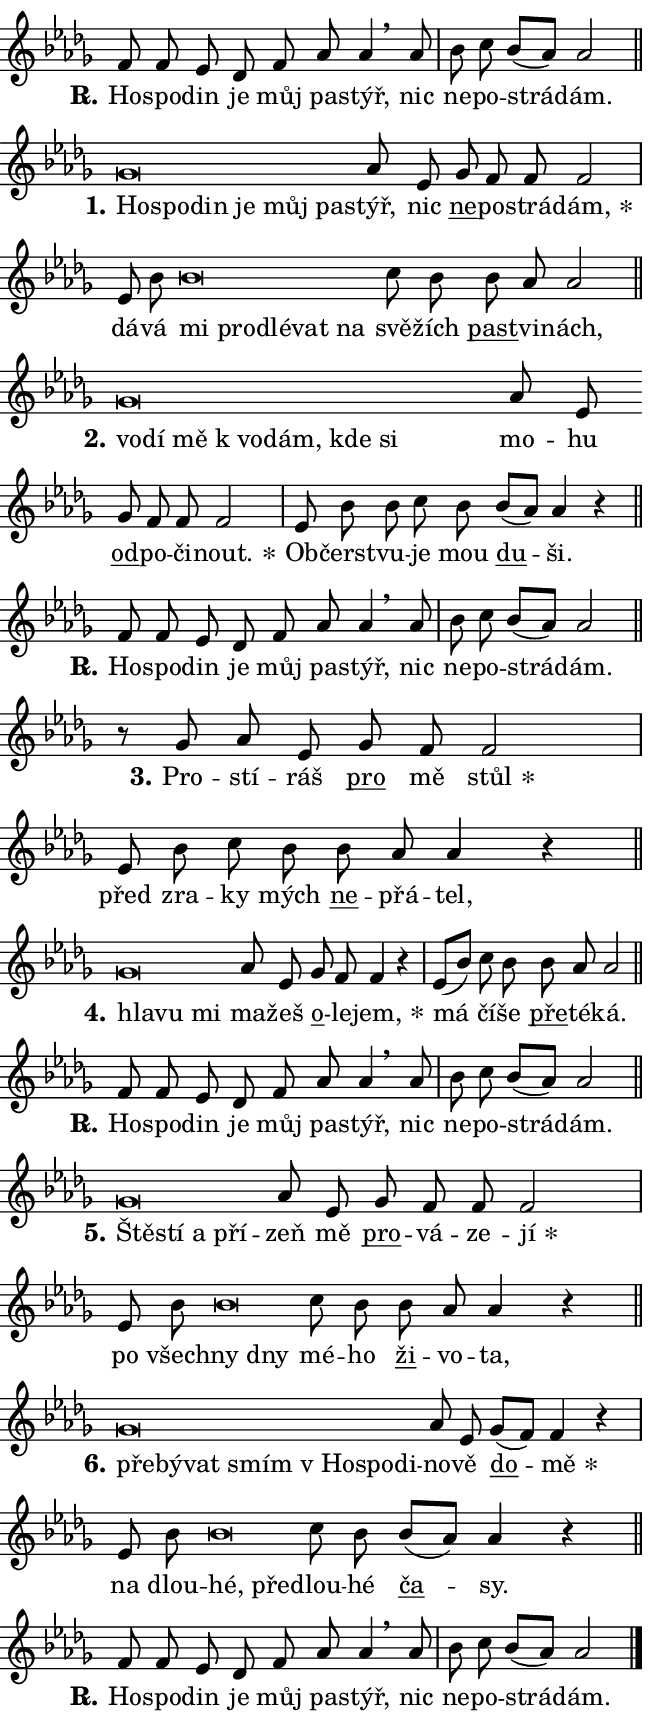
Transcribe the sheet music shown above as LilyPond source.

\version "2.24.0"
\header { tagline = "" }
\paper {
  indent = 0\cm
  top-margin = 0\cm
  right-margin = 0.13\cm % to fit lyric hyphens
  bottom-margin = 0\cm
  left-margin = 0\cm
  paper-width = 11\cm
  page-breaking = #ly:one-page-breaking
  system-system-spacing.basic-distance = #11
  score-system-spacing.basic-distance = #11
  ragged-last = ##f
}


%% Author: Thomas Morley
%% https://lists.gnu.org/archive/html/lilypond-user/2020-05/msg00002.html
#(define (line-position grob)
"Returns position of @var[grob} in current system:
   @code{'start}, if at first time-step
   @code{'end}, if at last time-step
   @code{'middle} otherwise
"
  (let* ((col (ly:item-get-column grob))
         (ln (ly:grob-object col 'left-neighbor))
         (rn (ly:grob-object col 'right-neighbor))
         (col-to-check-left (if (ly:grob? ln) ln col))
         (col-to-check-right (if (ly:grob? rn) rn col))
         (break-dir-left
           (and
             (ly:grob-property col-to-check-left 'non-musical #f)
             (ly:item-break-dir col-to-check-left)))
         (break-dir-right
           (and
             (ly:grob-property col-to-check-right 'non-musical #f)
             (ly:item-break-dir col-to-check-right))))
        (cond ((eqv? 1 break-dir-left) 'start)
              ((eqv? -1 break-dir-right) 'end)
              (else 'middle))))

#(define (tranparent-at-line-position vctor)
  (lambda (grob)
  "Relying on @code{line-position} select the relevant enry from @var{vctor}.
Used to determine transparency,"
    (case (line-position grob)
      ((end) (not (vector-ref vctor 0)))
      ((middle) (not (vector-ref vctor 1)))
      ((start) (not (vector-ref vctor 2))))))

noteHeadBreakVisibility =
#(define-music-function (break-visibility)(vector?)
"Makes @code{NoteHead}s transparent relying on @var{break-visibility}"
#{
  \override NoteHead.transparent =
    #(tranparent-at-line-position break-visibility)
#})

#(define delete-ledgers-for-transparent-note-heads
  (lambda (grob)
    "Reads whether a @code{NoteHead} is transparent.
If so this @code{NoteHead} is removed from @code{'note-heads} from
@var{grob}, which is supposed to be @code{LedgerLineSpanner}.
As a result ledgers are not printed for this @code{NoteHead}"
    (let* ((nhds-array (ly:grob-object grob 'note-heads))
           (nhds-list
             (if (ly:grob-array? nhds-array)
                 (ly:grob-array->list nhds-array)
                 '()))
           ;; Relies on the transparent-property being done before
           ;; Staff.LedgerLineSpanner.after-line-breaking is executed.
           ;; This is fragile ...
           (to-keep
             (remove
               (lambda (nhd)
                 (ly:grob-property nhd 'transparent #f))
               nhds-list)))
      ;; TODO find a better method to iterate over grob-arrays, similiar
      ;; to filter/remove etc for lists
      ;; For now rebuilt from scratch
      (set! (ly:grob-object grob 'note-heads)  '())
      (for-each
        (lambda (nhd)
          (ly:pointer-group-interface::add-grob grob 'note-heads nhd))
        to-keep))))

squashNotes = {
  \override NoteHead.X-extent = #'(-0.2 . 0.2)
  \override NoteHead.Y-extent = #'(-0.75 . 0)
  \override NoteHead.stencil =
    #(lambda (grob)
       (let ((pos (ly:grob-property grob 'staff-position)))
         (begin
           (if (< pos -7) (display "ERROR: Lower brevis then expected\n") (display ""))
           (if (<= pos -6) ly:text-interface::print ly:note-head::print))))
}
unSquashNotes = {
  \revert NoteHead.X-extent
  \revert NoteHead.Y-extent
  \revert NoteHead.stencil
}

hideNotes = \noteHeadBreakVisibility #begin-of-line-visible
unHideNotes = \noteHeadBreakVisibility #all-visible

% work-around for resetting accidentals
% https://lilypond.org/doc/v2.23/Documentation/notation/displaying-rhythms#unmetered-music
cadenzaMeasure = {
  \cadenzaOff
  \partial 1024 s1024
  \cadenzaOn
}

#(define-markup-command (accent layout props text) (markup?)
  "Underline accented syllable"
  (interpret-markup layout props
    #{\markup \override #'(offset . 4.3) \underline { #text }#}))

responsum = \markup \concat {
  "R" \hspace #-1.05 \path #0.1 #'((moveto 0 0.07) (lineto 0.9 0.8)) \hspace #0.05 "."
}

spaceSize = #0.6828661417322834 % exact space size for TeX Gyre Schola

\layout {
  \context {
    \Staff
    \remove "Time_signature_engraver"
    \override LedgerLineSpanner.after-line-breaking = #delete-ledgers-for-transparent-note-heads
  }
  \context {
    \Lyrics {
      \override LyricSpace.minimum-distance = \spaceSize
      \override LyricText.font-name = #"TeX Gyre Schola"
      \override LyricText.font-size = 1
      \override StanzaNumber.font-name = #"TeX Gyre Schola Bold"
      \override StanzaNumber.font-size = 1
    }
  }
  \context {
    \Score 
    \override NoteHead.text =
      #(lambda (grob) 
        (let ((pos (ly:grob-property grob 'staff-position)))
          #{\markup {
            \combine
              \halign #-0.55 \raise #(if (= pos -6) 0 0.5) \override #'(thickness . 2) \draw-line #'(3.2 . 0)
              \musicglyph "noteheads.sM1"
          }#}))
  }
}

% magnetic-lyrics.ily
%
%   written by
%     Jean Abou Samra <jean@abou-samra.fr>
%     Werner Lemberg <wl@gnu.org>
%
%   adapted by
%     Jiri Hon <jiri.hon@gmail.com>
%
% Version 2022-Apr-15

% https://www.mail-archive.com/lilypond-user@gnu.org/msg149350.html

#(define (Left_hyphen_pointer_engraver context)
   "Collect syllable-hyphen-syllable occurrences in lyrics and store
them in properties.  This engraver only looks to the left.  For
example, if the lyrics input is @code{foo -- bar}, it does the
following.

@itemize @bullet
@item
Set the @code{text} property of the @code{LyricHyphen} grob between
@q{foo} and @q{bar} to @code{foo}.

@item
Set the @code{left-hyphen} property of the @code{LyricText} grob with
text @q{foo} to the @code{LyricHyphen} grob between @q{foo} and
@q{bar}.
@end itemize

Use this auxiliary engraver in combination with the
@code{lyric-@/text::@/apply-@/magnetic-@/offset!} hook."
   (let ((hyphen #f)
         (text #f))
     (make-engraver
      (acknowledgers
       ((lyric-syllable-interface engraver grob source-engraver)
        (set! text grob)))
      (end-acknowledgers
       ((lyric-hyphen-interface engraver grob source-engraver)
        ;(when (not (grob::has-interface grob 'lyric-space-interface))
          (set! hyphen grob)));)
      ((stop-translation-timestep engraver)
       (when (and text hyphen)
         (ly:grob-set-object! text 'left-hyphen hyphen))
       (set! text #f)
       (set! hyphen #f)))))

#(define (lyric-text::apply-magnetic-offset! grob)
   "If the space between two syllables is less than the value in
property @code{LyricText@/.details@/.squash-threshold}, move the right
syllable to the left so that it gets concatenated with the left
syllable.

Use this function as a hook for
@code{LyricText@/.after-@/line-@/breaking} if the
@code{Left_@/hyphen_@/pointer_@/engraver} is active."
   (let ((hyphen (ly:grob-object grob 'left-hyphen #f)))
     (when hyphen
       (let ((left-text (ly:spanner-bound hyphen LEFT)))
         (when (grob::has-interface left-text 'lyric-syllable-interface)
           (let* ((common (ly:grob-common-refpoint grob left-text X))
                  (this-x-ext (ly:grob-extent grob common X))
                  (left-x-ext
                   (begin
                     ;; Trigger magnetism for left-text.
                     (ly:grob-property left-text 'after-line-breaking)
                     (ly:grob-extent left-text common X)))
                  ;; `delta` is the gap width between two syllables.
                  (delta (- (interval-start this-x-ext)
                            (interval-end left-x-ext)))
                  (details (ly:grob-property grob 'details))
                  (threshold (assoc-get 'squash-threshold details 0.2)))
             (when (< delta threshold)
               (let* (;; We have to manipulate the input text so that
                      ;; ligatures crossing syllable boundaries are not
                      ;; disabled.  For languages based on the Latin
                      ;; script this is essentially a beautification.
                      ;; However, for non-Western scripts it can be a
                      ;; necessity.
                      (lt (ly:grob-property left-text 'text))
                      (rt (ly:grob-property grob 'text))
                      (is-space (grob::has-interface hyphen 'lyric-space-interface))
                      (space (if is-space " " ""))
                      (extra-delta (if is-space spaceSize 0))
                      ;; Append new syllable.
                      (ltrt-space (if (and (string? lt) (string? rt))
                                (string-append lt space rt)
                                (make-concat-markup (list lt space rt))))
                      ;; Right-align `ltrt` to the right side.
                      (ltrt-space-markup (grob-interpret-markup
                               grob
                               (make-translate-markup
                                (cons (interval-length this-x-ext) 0)
                                (make-right-align-markup ltrt-space)))))
                 (begin
                   ;; Don't print `left-text`.
                   (ly:grob-set-property! left-text 'stencil #f)
                   ;; Set text and stencil (which holds all collected
                   ;; syllables so far) and shift it to the left.
                   (ly:grob-set-property! grob 'text ltrt-space)
                   (ly:grob-set-property! grob 'stencil ltrt-space-markup)
                   (ly:grob-translate-axis! grob (- (- delta extra-delta)) X))))))))))


#(define (lyric-hyphen::displace-bounds-first grob)
   ;; Make very sure this callback isn't triggered too early.
   (let ((left (ly:spanner-bound grob LEFT))
         (right (ly:spanner-bound grob RIGHT)))
     (ly:grob-property left 'after-line-breaking)
     (ly:grob-property right 'after-line-breaking)
     (ly:lyric-hyphen::print grob)))

squashThreshold = #0.4

\layout {
  \context {
    \Lyrics
    \consists #Left_hyphen_pointer_engraver
    \override LyricText.after-line-breaking =
      #lyric-text::apply-magnetic-offset!
    \override LyricHyphen.stencil = #lyric-hyphen::displace-bounds-first
    \override LyricText.details.squash-threshold = \squashThreshold
    \override LyricHyphen.minimum-distance = 0
    \override LyricHyphen.minimum-length = \squashThreshold
  }
}

squashText = \override LyricText.details.squash-threshold = 9999
unSquashText = \override LyricText.details.squash-threshold = \squashThreshold

leftText = \override LyricText.self-alignment-X = #LEFT
unLeftText = \revert LyricText.self-alignment-X

starOffset = #(lambda (grob) 
                (let ((x_offset (ly:self-alignment-interface::aligned-on-x-parent grob)))
                  (if (= x_offset 0) 0 (+ x_offset 1.2))))

star = #(define-music-function (syllable)(string?)
"Append star separator at the end of a syllable"
#{
  \once \override LyricText.X-offset = #starOffset
  \lyricmode { \markup {
    #syllable
    \override #'((font-name . "TeX Gyre Schola Bold")) \hspace #0.2 \lower #0.65 \larger "*"
  } }
#})

starAccent = #(define-music-function (syllable)(string?)
"Append star separator at the end of a syllable and make accent"
#{
  \once \override LyricText.X-offset = #starOffset
  \lyricmode { \markup {
    \accent #syllable
    \override #'((font-name . "TeX Gyre Schola Bold")) \hspace #0.2 \lower #0.65 \larger "*"
  } }
#})

breath = #(define-music-function (syllable)(string?)
"Append breathing indicator at the end of a syllable"
#{
  \lyricmode { \markup { #syllable "+" } }
#})

optionalBreath = #(define-music-function (syllable)(string?)
"Append optional breathing indicator at the end of a syllable"
#{
  \lyricmode { \markup { #syllable "(+)" } }
#})


\score {
    <<
        \new Voice = "melody" { \cadenzaOn \key des \major \relative { f'8 f es des f as as4 \breathe \bar "" as8 \cadenzaMeasure \bar "|" bes c bes[( as)] as2 \cadenzaMeasure \bar "||" \break } }
        \new Lyrics \lyricsto "melody" { \lyricmode { \set stanza = \responsum
Ho -- spo -- din je můj pa -- stýř, nic ne -- po -- strá -- dám. } }
    >>
    \layout {}
}

\score {
    <<
        \new Voice = "melody" { \cadenzaOn \key des \major \relative { \squashNotes ges'\breve*1/16 \hideNotes \breve*1/16 \bar "" \breve*1/16 \bar "" \breve*1/16 \bar "" \breve*1/16 \breve*1/16 \bar "" \unHideNotes \unSquashNotes as8 es \bar "" ges f f f2 \cadenzaMeasure \bar "|" es8 bes' \bar "" \squashNotes bes\breve*1/16 \hideNotes \breve*1/16 \bar "" \breve*1/16 \bar "" \breve*1/16 \breve*1/16 \bar "" \unHideNotes \unSquashNotes c8 bes \bar "" bes as as2 \cadenzaMeasure \bar "||" \break } }
        \new Lyrics \lyricsto "melody" { \lyricmode { \set stanza = "1."
\leftText Ho -- \squashText spo -- din je můj pa -- \unLeftText \unSquashText stýř, nic \markup \accent ne -- po -- strá -- \star dám, dá -- vá \leftText mi \squashText pro -- dlé -- vat na \unLeftText \unSquashText svě -- žích \markup \accent past -- vi -- nách, } }
    >>
    \layout {}
}

\score {
    <<
        \new Voice = "melody" { \cadenzaOn \key des \major \relative { \squashNotes ges'\breve*1/16 \hideNotes \breve*1/16 \bar "" \breve*1/16 \bar "" \breve*1/16 \bar "" \breve*1/16 \bar "" \breve*1/16 \breve*1/16 \bar "" \unHideNotes \unSquashNotes as8 es \bar "" ges f f f2 \cadenzaMeasure \bar "|" es8 bes' \bar "" bes c8 bes \bar "" bes[( as)] as4 r \cadenzaMeasure \bar "||" \break } }
        \new Lyrics \lyricsto "melody" { \lyricmode { \set stanza = "2."
\leftText vo -- \squashText dí mě "k vo" -- dám, kde si \unLeftText \unSquashText mo -- hu \markup \accent od -- po -- či -- \star nout. Ob -- čerst -- vu -- je mou \markup \accent du -- ši. } }
    >>
    \layout {}
}

\score {
    <<
        \new Voice = "melody" { \cadenzaOn \key des \major \relative { f'8 f es des f as as4 \breathe \bar "" as8 \cadenzaMeasure \bar "|" bes c bes[( as)] as2 \cadenzaMeasure \bar "||" \break } }
        \new Lyrics \lyricsto "melody" { \lyricmode { \set stanza = \responsum
Ho -- spo -- din je můj pa -- stýř, nic ne -- po -- strá -- dám. } }
    >>
    \layout {}
}

\score {
    <<
        \new Voice = "melody" { \cadenzaOn \key des \major \relative { r8 ges' as8 es \bar "" ges f f2 \cadenzaMeasure \bar "|" es8 bes'8 c8 bes \bar "" bes as as4 r \cadenzaMeasure \bar "||" \break } }
        \new Lyrics \lyricsto "melody" { \lyricmode { \set stanza = "3."
Pro -- stí -- ráš \markup \accent pro mě \star stůl před zra -- ky mých \markup \accent ne -- přá -- tel, } }
    >>
    \layout {}
}

\score {
    <<
        \new Voice = "melody" { \cadenzaOn \key des \major \relative { \squashNotes ges'\breve*1/16 \hideNotes \breve*1/16 \breve*1/16 \bar "" \unHideNotes \unSquashNotes as8 es \bar "" ges f f4 r \cadenzaMeasure \bar "|" es8[( bes')] c8 bes \bar "" bes as as2 \cadenzaMeasure \bar "||" \break } }
        \new Lyrics \lyricsto "melody" { \lyricmode { \set stanza = "4."
\leftText hla -- \squashText vu mi \unLeftText \unSquashText ma -- žeš \markup \accent o -- le -- \star jem, má čí -- še \markup \accent pře -- té -- ká. } }
    >>
    \layout {}
}

\score {
    <<
        \new Voice = "melody" { \cadenzaOn \key des \major \relative { f'8 f es des f as as4 \breathe \bar "" as8 \cadenzaMeasure \bar "|" bes c bes[( as)] as2 \cadenzaMeasure \bar "||" \break } }
        \new Lyrics \lyricsto "melody" { \lyricmode { \set stanza = \responsum
Ho -- spo -- din je můj pa -- stýř, nic ne -- po -- strá -- dám. } }
    >>
    \layout {}
}

\score {
    <<
        \new Voice = "melody" { \cadenzaOn \key des \major \relative { \squashNotes ges'\breve*1/16 \hideNotes \breve*1/16 \bar "" \breve*1/16 \breve*1/16 \bar "" \unHideNotes \unSquashNotes as8 es \bar "" ges f f f2 \cadenzaMeasure \bar "|" es8 bes' \bar "" \squashNotes bes\breve*1/16 \hideNotes \breve*1/16 \bar "" \unHideNotes \unSquashNotes c8 bes \bar "" bes as as4 r \cadenzaMeasure \bar "||" \break } }
        \new Lyrics \lyricsto "melody" { \lyricmode { \set stanza = "5."
\leftText Ště -- \squashText stí a pří -- \unLeftText \unSquashText zeň mě \markup \accent pro -- vá -- ze -- \star jí po všech -- \leftText ny \squashText dny \unLeftText \unSquashText mé -- ho \markup \accent ži -- vo -- ta, } }
    >>
    \layout {}
}

\score {
    <<
        \new Voice = "melody" { \cadenzaOn \key des \major \relative { \squashNotes ges'\breve*1/16 \hideNotes \breve*1/16 \bar "" \breve*1/16 \bar "" \breve*1/16 \bar "" \breve*1/16 \bar "" \breve*1/16 \breve*1/16 \bar "" \unHideNotes \unSquashNotes as8 es \bar "" ges[( f)] f4 r \cadenzaMeasure \bar "|" es8 bes' \bar "" \squashNotes bes\breve*1/16 \hideNotes \breve*1/16 \bar "" \unHideNotes \unSquashNotes c8 bes \bar "" bes[( as)] as4 r \cadenzaMeasure \bar "||" \break } }
        \new Lyrics \lyricsto "melody" { \lyricmode { \set stanza = "6."
\leftText pře -- \squashText bý -- vat smím "v Ho" -- spo -- di -- \unLeftText \unSquashText no -- vě \markup \accent do -- \star mě na dlou -- \leftText hé, \squashText pře -- \unLeftText \unSquashText dlou -- hé \markup \accent ča -- sy. } }
    >>
    \layout {}
}

\score {
    <<
        \new Voice = "melody" { \cadenzaOn \key des \major \relative { f'8 f es des f as as4 \breathe \bar "" as8 \cadenzaMeasure \bar "|" bes c bes[( as)] as2 \cadenzaMeasure \bar "||" \break } \bar "|." }
        \new Lyrics \lyricsto "melody" { \lyricmode { \set stanza = \responsum
Ho -- spo -- din je můj pa -- stýř, nic ne -- po -- strá -- dám. } }
    >>
    \layout {}
}
